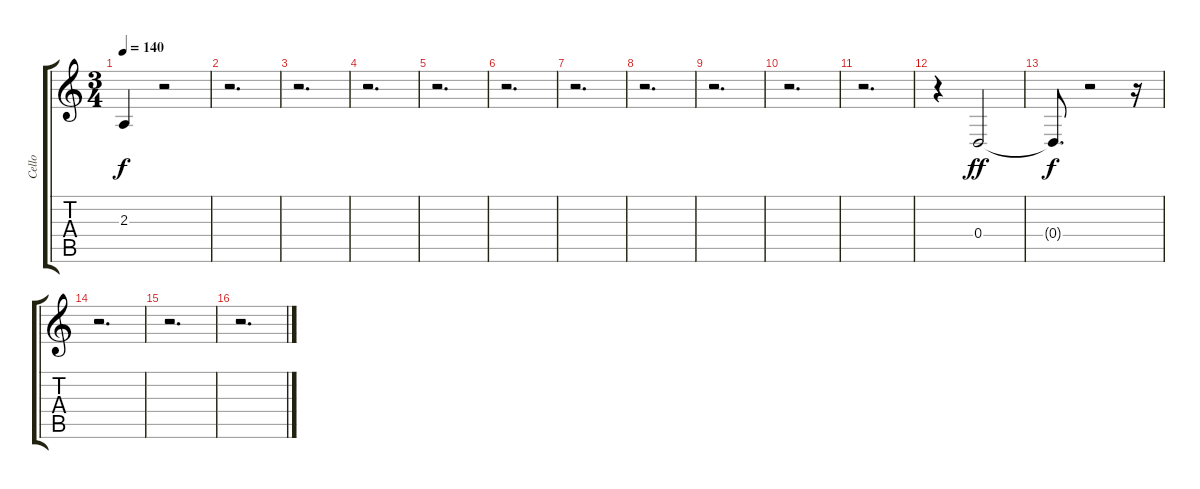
\track ("Cello" "Cello") {instrument cello}
\staff {score tabs}
\tuning (E4 B3 G3 D3 A2 E2) {hide}
\ts (3 4)
\tempo 140
\clef g2
\ks c
2.3{t}.4{dy f} r.2 |
r.2{d} |
r.2{d} |
r.2{d} |
r.2{d} |
r.2{d} |
r.2{d} |
r.2{d} |
r.2{d} |
r.2{d} |
r.2{d} |
r.4 0.4.2{dy ff} |
0.4{t}.8{d dy f} r.2 r.16 |
r.2{d} |
r.2{d} |
r.2{d}
